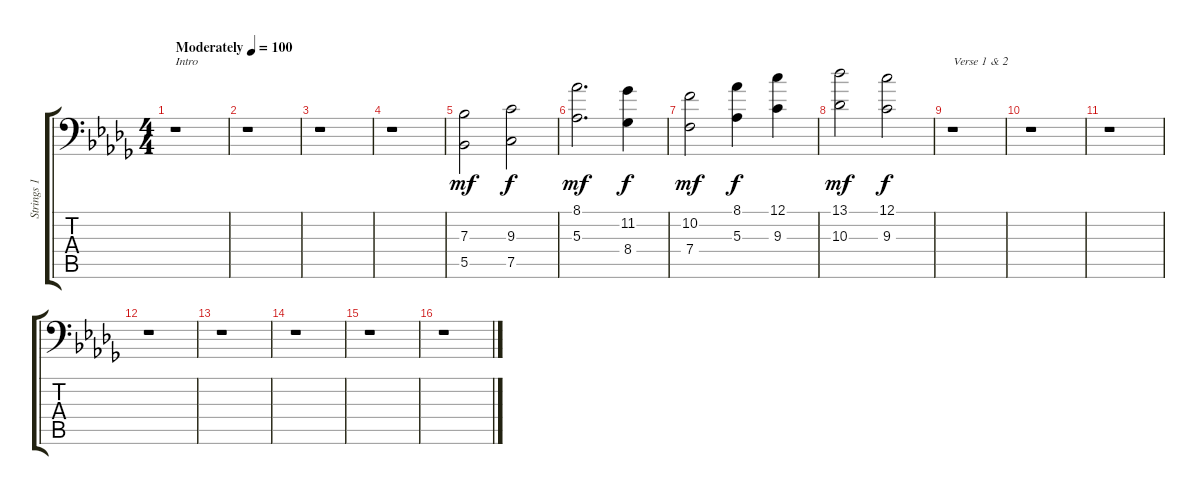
\track ("Strings 1" "Strings 1") {instrument stringensemble1}
\staff {score tabs}
\tuning (C4 G3 Eb3 Bb2 F2 Bb1) {hide}
\ts (4 4)
\tempo (100 "Moderately")
\clef f4
\ks db
r.1{txt "Intro" dy mf instrument stringensemble1} |
r.1 |
r.1 |
r.1 |
(7.3 5.5).2 (9.3 7.5).2{dy f} |
(8.1 5.3).2{d dy mf} (11.2 8.4).4{dy f} |
(10.2 7.4).2{dy mf} (8.1 5.3).4{dy f} (12.1 9.3).4 |
(13.1 10.3).2{dy mf} (12.1 9.3).2{dy f} |
r.1{txt "Verse 1 & 2"} |
r.1 |
r.1 |
r.1 |
r.1 |
r.1 |
r.1 |
r.1
